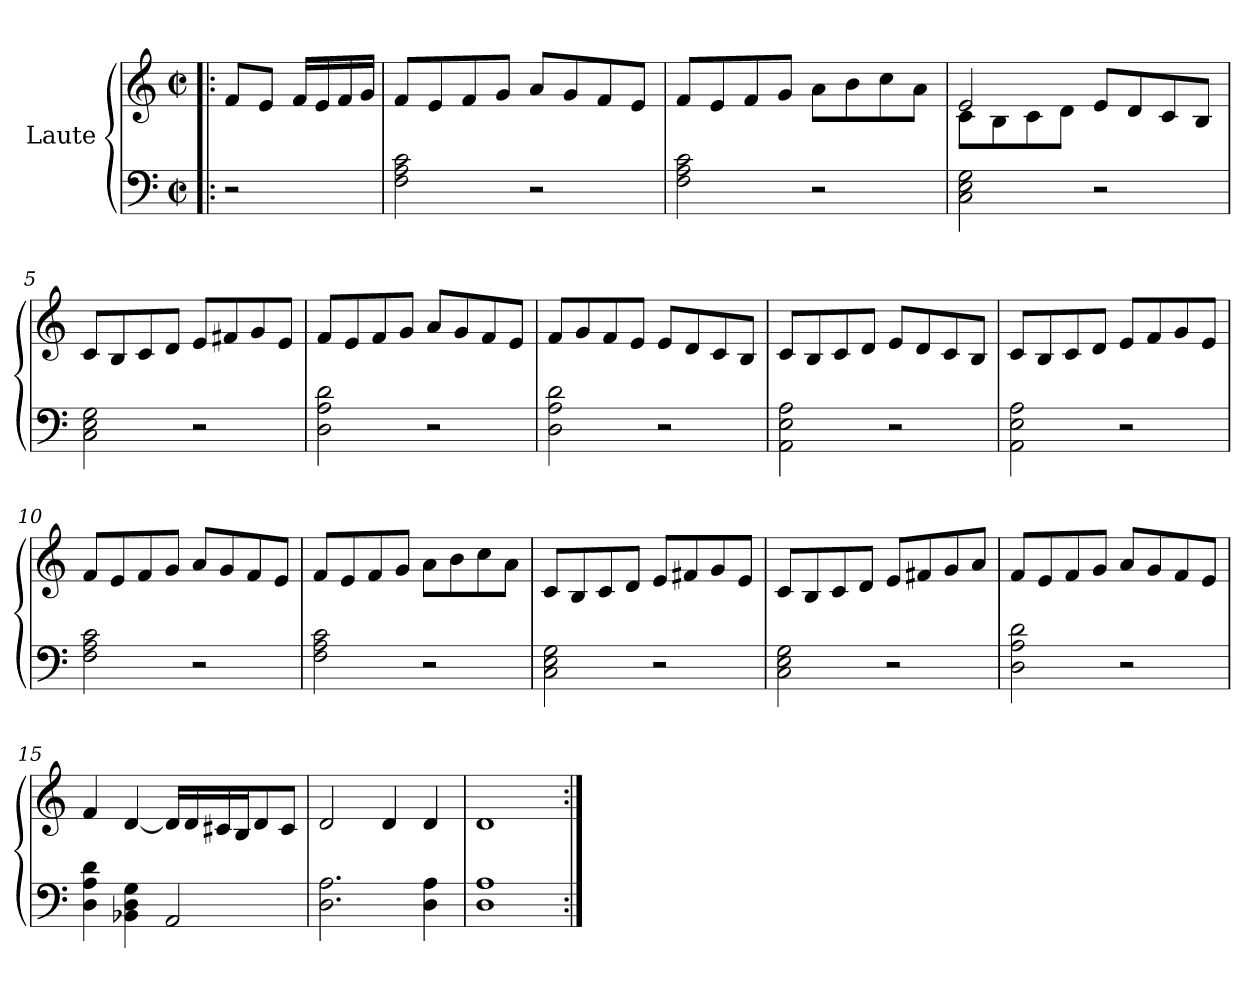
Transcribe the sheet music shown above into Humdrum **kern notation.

**kern	**kern
*part1	*part1
*staff2	*staff1
*I"Laute	*
*clefF4	*clefG2
*k[]	*k[]
*M2/2	*M2/2
*met(c|)	*met(c|)
=1!|:	=1!|:
2r	8f/L
.	8e/J
.	16f/LL
.	16e/
.	16f/
.	16g/JJ
=2	=2
2F\ 2A\ 2c\	8f/L
.	8e/
.	8f/
.	8g/J
2r	8a/L
.	8g/
.	8f/
.	8e/J
=3	=3
2F\ 2A\ 2c\	8f/L
.	8e/
.	8f/
.	8g/J
2r	8a\L
.	8b\
.	8cc\
.	8a\J
=4	=4
*	*^
2C\ 2E\ 2G\	2e/	8c\L
.	.	8B\
.	.	8c\
.	.	8d\J
2r	8e/L	2ryy
.	8d/	.
.	8c/	.
.	8B/J	.
*	*v	*v
!!LO:LB:g=z
=5	=5
2C\ 2E\ 2G\	8c/L
.	8B/
.	8c/
.	8d/J
2r	8e/L
.	8f#X/
.	8g/
.	8e/J
=6	=6
2D\ 2A\ 2d\	8f/L
.	8e/
.	8f/
.	8g/J
2r	8a/L
.	8g/
.	8f/
.	8e/J
=7	=7
2D\ 2A\ 2d\	8f/L
.	8g/
.	8f/
.	8e/J
2r	8e/L
.	8d/
.	8c/
.	8B/J
=8	=8
2AA\ 2E\ 2A\	8c/L
.	8B/
.	8c/
.	8d/J
2r	8e/L
.	8d/
.	8c/
.	8B/J
!!LO:LB:g=z
=9	=9
2AA\ 2E\ 2A\	8c/L
.	8B/
.	8c/
.	8d/J
2r	8e/L
.	8f/
.	8g/
.	8e/J
=10	=10
2F\ 2A\ 2c\	8f/L
.	8e/
.	8f/
.	8g/J
2r	8a/L
.	8g/
.	8f/
.	8e/J
=11	=11
2F\ 2A\ 2c\	8f/L
.	8e/
.	8f/
.	8g/J
2r	8a\L
.	8b\
.	8cc\
.	8a\J
!!LO:LB:g=z
=12	=12
2C\ 2E\ 2G\	8c/L
.	8B/
.	8c/
.	8d/J
2r	8e/L
.	8f#X/
.	8g/
.	8e/J
=13	=13
2C\ 2E\ 2G\	8c/L
.	8B/
.	8c/
.	8d/J
2r	8e/L
.	8f#X/
.	8g/
.	8a/J
=14	=14
2D\ 2A\ 2d\	8f/L
.	8e/
.	8f/
.	8g/J
2r	8a/L
.	8g/
.	8f/
.	8e/J
=15	=15
4D\ 4A\ 4d\	4f/
4BB-X\ 4D\ 4G\	[4d/
2AA/	16d/LL]
.	16d/
.	16c#X/
.	16B/J
.	8d/
.	8c#/J
=16	=16
2.D\ 2.A\	2d/
.	4d/
4D\ 4A\	4d/
=17	=17
1D 1A	1d
=:|!	=:|!
*-	*-
